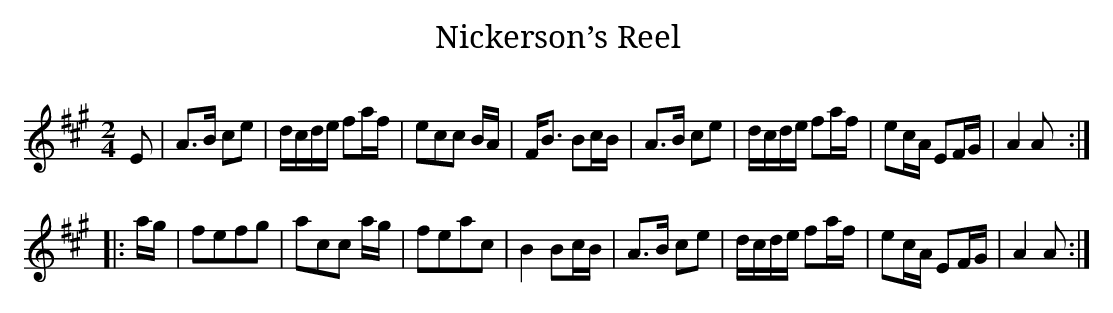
X:1
T: Nickerson’s Reel
Q: ¼=108
M:  2/4
L: 1/8
K: A
E|A>B ce|d/c/d/e/ fa/f/| ecc B/A/|F<B Bc/B/| A>B ce |d/c/d/e/ fa/f/|ec/A/ EF/G/|A2A:|
|:a/g/|fefg|acc a/g/|feac|B2Bc/B/|A>B ce|d/c/d/e/ fa/f/|ec/A/ EF/G/|A2 A:|
